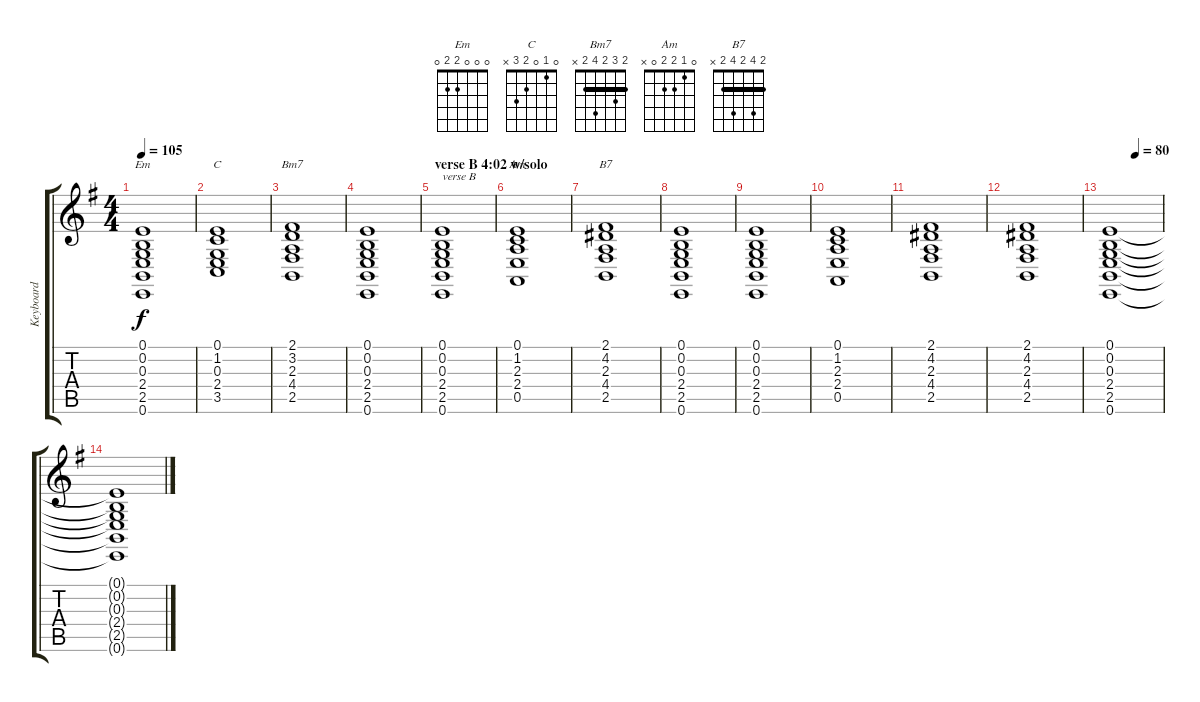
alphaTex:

\track ("Keyboard" "Keyboard") {instrument stringensemble1}
\staff {score tabs}
\tuning (E4 B3 G3 D3 A2 E2) {hide}
\chord ("Em" 0 0 0 2 2 0)
\chord ("C" 0 1 0 2 3 x)
\chord ("Bm7" 2 3 2 4 2 x) {barre 2}
\chord ("Am" 0 1 2 2 0 x)
\chord ("B7" 2 4 2 4 2 x) {barre 2}
\ts (4 4)
\tempo 105
\clef g2
\ks eminor
(0.1 0.2 0.3 2.4 2.5 0.6).1{ch "Em" dy f} |
(0.1 1.2 0.3 2.4 3.5).1{ch "C"} |
(2.1 3.2 2.3 4.4 2.5).1{ch "Bm7"} |
(0.1 0.2 0.3 2.4 2.5 0.6).1 |
\section ("" "verse B 4:02 w/solo")
\ks g
(0.1 0.2 0.3 2.4 2.5 0.6).1{txt "verse B"} |
(0.1 1.2 2.3 2.4 0.5).1{ch "Am"} |
(2.1 4.2 2.3 4.4 2.5).1{ch "B7"} |
(0.1 0.2 0.3 2.4 2.5 0.6).1 |
(0.1 0.2 0.3 2.4 2.5 0.6).1 |
(0.1 1.2 2.3 2.4 0.5).1 |
\ks eminor
(2.1 4.2 2.3 4.4 2.5).1 |
(2.1 4.2 2.3 4.4 2.5).1 |
\tempo (80 0.5)
(0.1 0.2 0.3 2.4 2.5 0.6).1 |
(0.1{t} 0.2{t} 0.3{t} 2.4{t} 2.5{t} 0.6{t}).1{volume 0}
